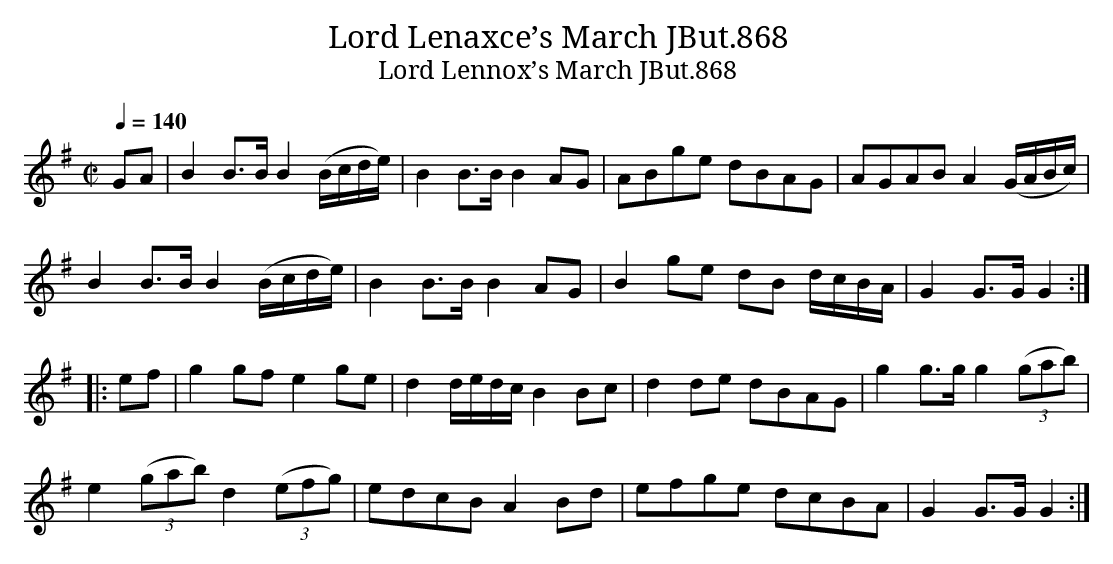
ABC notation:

X:1
T:Lord Lenaxce’s March JBut.868
T:Lord Lennox’s March JBut.868
Q:1/4=140
M:C|
L:1/8
K:G
GA|B2 B>B B2 (B/c/d/e/)|B2 B>B B2 AG|ABge dBAG|AGAB A2 (G/A/B/c/)|
B2 B>B B2 (B/c/d/e/)|B2 B>B B2 AG|B2 ge dB d/c/B/A/|G2 G>G G2:|
|:ef|g2 gf e2 ge|d2 d/e/d/c/ B2 Bc|d2 de dBAG|g2 g>g g2 ((3gab)|
e2 ((3gab) d2 ((3efg)|edcB A2 Bd|efge dcBA|G2 G>G G2:|
